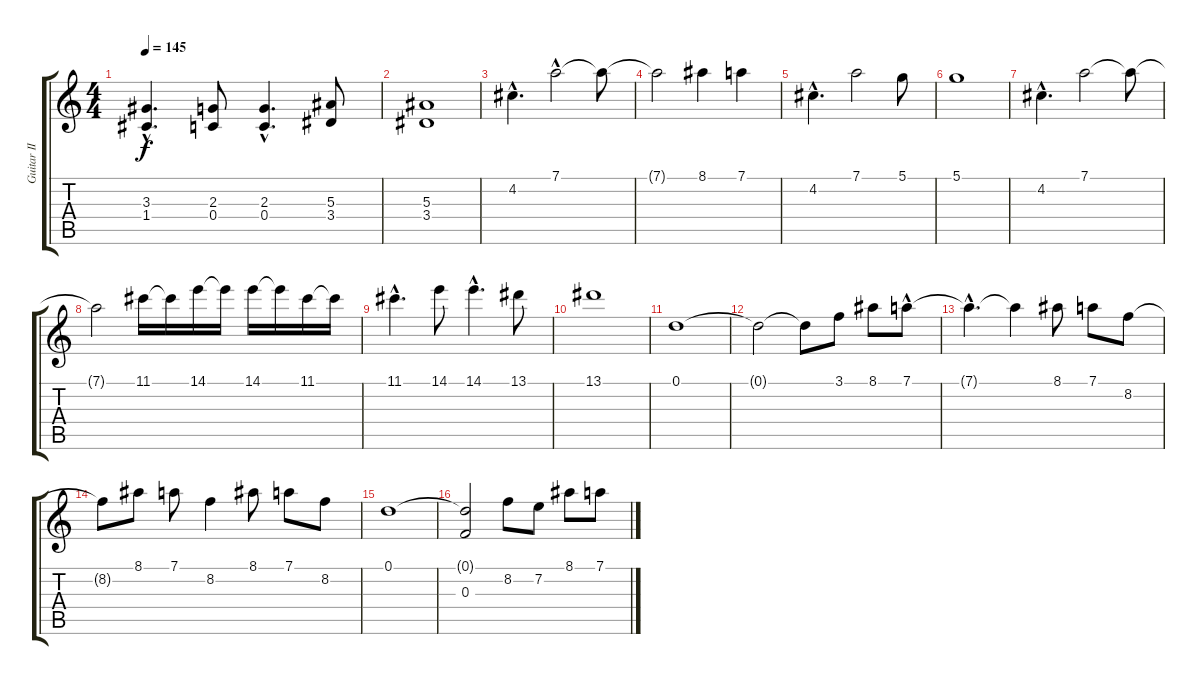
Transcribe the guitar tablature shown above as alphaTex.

\track ("Guitar II" "Guitar II") {instrument distortionguitar}
\staff {score tabs}
\tuning (D4 A3 F3 C3 G2 D2) {hide}
\ts (4 4)
\tempo 145
\clef g2
\ks c
(3.3{hac} 1.4{hac}).4{d dy f} (2.3 0.4).8 (2.3{hac} 0.4{hac}).4{d} (5.3 3.4).8 |
(5.3 3.4).1 |
4.2{hac}.4{d} 7.1{hac}.2 7.1{t}.8 |
7.1{t}.2 8.1.4 7.1.4 |
4.2{hac}.4{d} 7.1.2 5.1.8 |
5.1.1 |
4.2{hac}.4{d} 7.1.2 7.1{t}.8 |
7.1{t}.2 11.1.16 11.1{t}.16 14.1.16 14.1{t}.16 14.1.16 14.1{t}.16 11.1.16 11.1{t}.16 |
11.1{hac}.4{d} 14.1.8 14.1{hac}.4{d} 13.1.8 |
13.1.1 |
0.1.1 |
0.1{t}.2 0.1{t}.8 3.1.8 8.1.8 7.1{hac}.8 |
7.1{hac t}.4{d} 7.1{t}.4 8.1.8 7.1.8 8.2.8 |
8.2{t}.8 8.1.8 7.1.8 8.2.4 8.1.8 7.1.8 8.2.8 |
0.1.1 |
(0.1{t} 0.3).2 8.2.8 7.2.8 8.1.8 7.1.8
